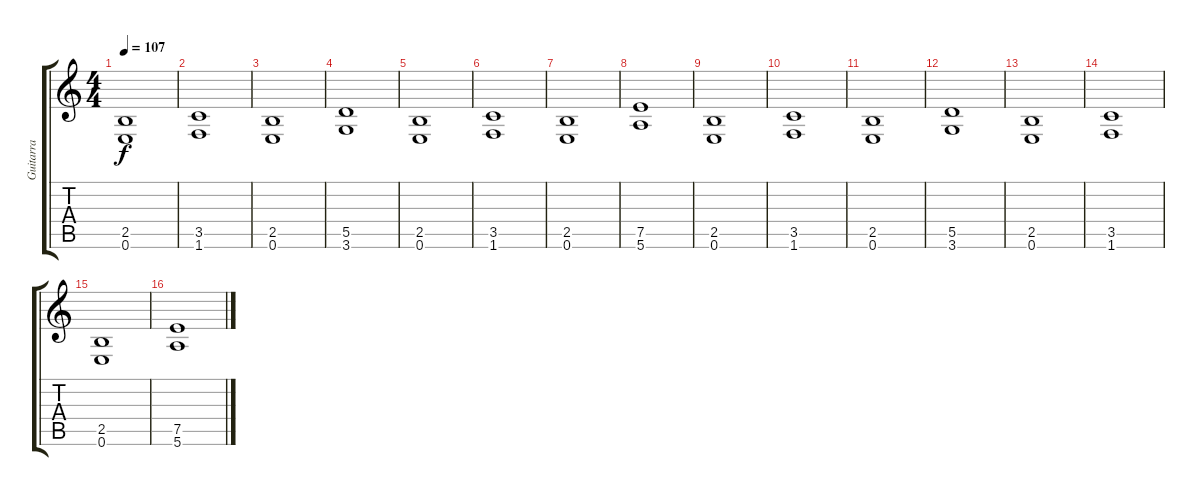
\track ("Guitarra" "Guitarra") {instrument distortionguitar}
\staff {score tabs}
\tuning (E4 B3 G3 D3 A2 E2) {hide}
\ts (4 4)
\tempo 107
\clef g2
\ks c
(2.5 0.6).1{dy f} |
(3.5 1.6).1 |
(2.5 0.6).1 |
(5.5 3.6).1 |
(2.5 0.6).1 |
(3.5 1.6).1 |
(2.5 0.6).1 |
(7.5 5.6).1 |
(2.5 0.6).1 |
(3.5 1.6).1 |
(2.5 0.6).1 |
(5.5 3.6).1 |
(2.5 0.6).1 |
(3.5 1.6).1 |
(2.5 0.6).1 |
(7.5 5.6).1
